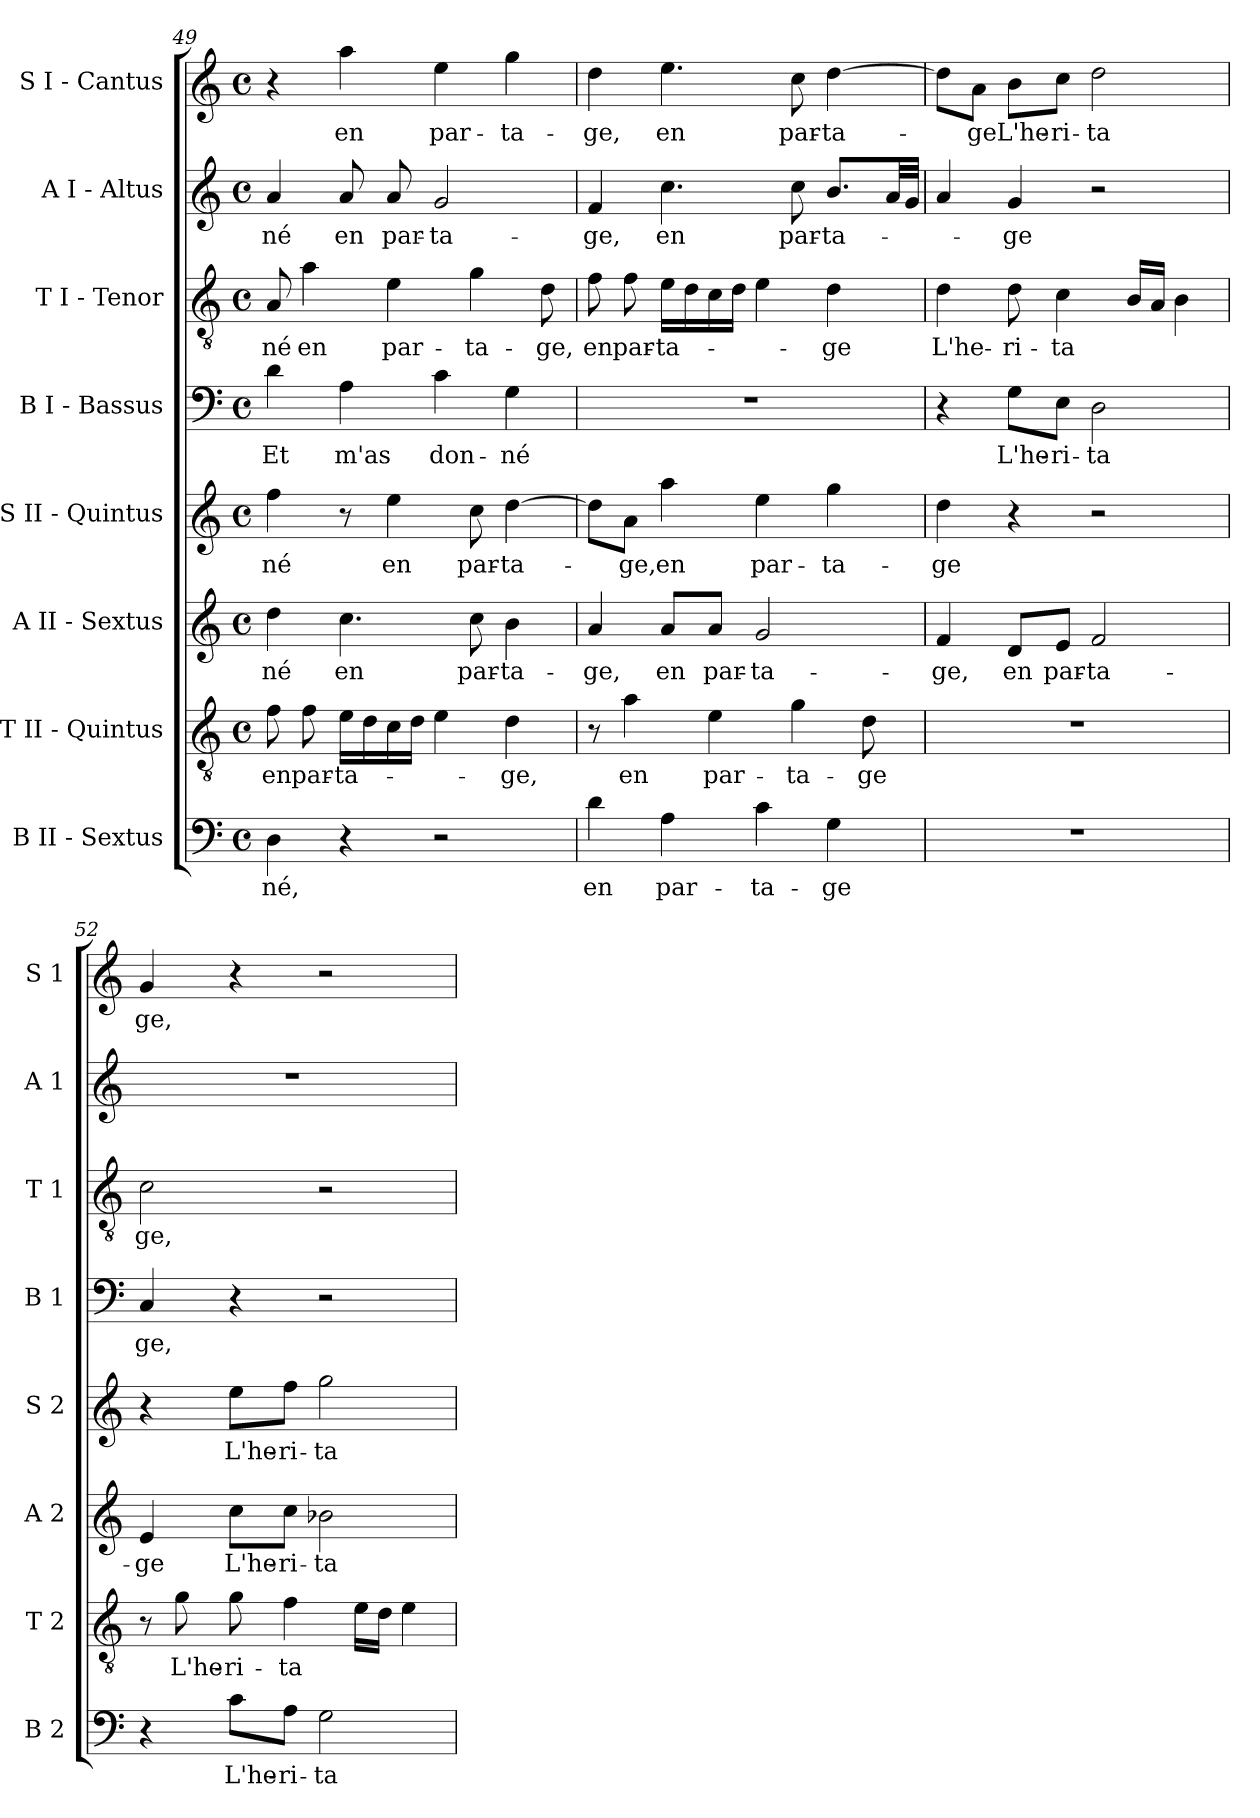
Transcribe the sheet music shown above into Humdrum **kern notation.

**kern	**text	**kern	**text	**kern	**text	**kern	**text	**kern	**text	**kern	**text	**kern	**text	**kern	**text
*part8	*part8	*part7	*part7	*part6	*part6	*part5	*part5	*part4	*part4	*part3	*part3	*part2	*part2	*part1	*part1
*staff8	*staff8	*staff7	*staff7	*staff6	*staff6	*staff5	*staff5	*staff4	*staff4	*staff3	*staff3	*staff2	*staff2	*staff1	*staff1
*I"B II - Sextus	*	*I"T II - Quintus	*	*I"A II - Sextus	*	*I"S II - Quintus	*	*I"B I - Bassus	*	*I"T I - Tenor	*	*I"A I - Altus	*	*I"S I - Cantus	*
*I'B 2	*	*I'T 2	*	*I'A 2	*	*I'S 2	*	*I'B 1	*	*I'T 1	*	*I'A 1	*	*I'S 1	*
*clefF4	*	*clefGv2	*	*clefG2	*	*clefG2	*	*clefF4	*	*clefGv2	*	*clefG2	*	*clefG2	*
*k[]	*	*k[]	*	*k[]	*	*k[]	*	*k[]	*	*k[]	*	*k[]	*	*k[]	*
*C:	*	*C:	*	*C:	*	*C:	*	*C:	*	*C:	*	*C:	*	*C:	*
*M4/4	*	*M4/4	*	*M4/4	*	*M4/4	*	*M4/4	*	*M4/4	*	*M4/4	*	*M4/4	*
*met(c)	*	*met(c)	*	*met(c)	*	*met(c)	*	*met(c)	*	*met(c)	*	*met(c)	*	*met(c)	*
=49	=49	=49	=49	=49	=49	=49	=49	=49	=49	=49	=49	=49	=49	=49	=49
!	!LO:LY:b	!	!LO:LY:b	!	!LO:LY:b	!	!LO:LY:b	!	!LO:LY:b	!	!LO:LY:b	!	!LO:LY:b	!	!
4D\	-né,	8f\	en	4dd\	-né	4ff\	-né	4d\	Et	8A/	-né	4a/	-né	4r	.
!	!	!	!LO:LY:b	!	!	!	!	!	!	!	!LO:LY:b	!	!	!	!
.	.	8f\	par-	.	.	.	.	.	.	4a\	en	.	.	.	.
!	!	!	!LO:LY:b	!	!LO:LY:b	!	!	!	!LO:LY:b	!	!	!	!LO:LY:b	!	!LO:LY:b
4r	.	16e\LL	-ta-	4.cc\	en	8r	.	4A\	m'as	.	.	8a/	en	4aa\	en
.	.	16d\	.	.	.	.	.	.	.	.	.	.	.	.	.
!	!	!	!	!	!	!	!LO:LY:b	!	!	!	!LO:LY:b	!	!LO:LY:b	!	!
.	.	16c\	.	.	.	4ee\	en	.	.	4e\	par-	8a/	par-	.	.
.	.	16d\JJ	.	.	.	.	.	.	.	.	.	.	.	.	.
!	!	!	!	!	!	!	!	!	!LO:LY:b	!	!	!	!LO:LY:b	!	!LO:LY:b
2r	.	4e\	.	.	.	.	.	4c\	don-	.	.	2g/	-ta-	4ee\	par-
!	!	!	!	!	!LO:LY:b	!	!LO:LY:b	!	!	!	!LO:LY:b	!	!	!	!
.	.	.	.	8cc\	par-	8cc\	par-	.	.	4g\	-ta-	.	.	.	.
!	!	!	!LO:LY:b	!	!LO:LY:b	!	!LO:LY:b	!	!LO:LY:b	!	!	!	!	!	!LO:LY:b
.	.	4d\	-ge,	4b\	-ta-	[4dd\	-ta-	4G\	-né	.	.	.	.	4gg\	-ta-
!	!	!	!	!	!	!	!	!	!	!	!LO:LY:b	!	!	!	!
.	.	.	.	.	.	.	.	.	.	8d\	-ge,	.	.	.	.
=50	=50	=50	=50	=50	=50	=50	=50	=50	=50	=50	=50	=50	=50	=50	=50
!	!LO:LY:b	!	!	!	!LO:LY:b	!	!	!	!	!	!LO:LY:b	!	!LO:LY:b	!	!LO:LY:b
4d\	en	8r	.	4a/	-ge,	8dd\L]	.	1r	.	8f\	en	4f/	-ge,	4dd\	-ge,
!	!	!	!LO:LY:b	!	!	!	!LO:LY:b	!	!	!	!LO:LY:b	!	!	!	!
.	.	4a\	en	.	.	8a\J	-ge,	.	.	8f\	par-	.	.	.	.
!	!LO:LY:b	!	!	!	!LO:LY:b	!	!LO:LY:b	!	!	!	!LO:LY:b	!	!LO:LY:b	!	!LO:LY:b
4A\	par-	.	.	8a/L	en	4aa\	en	.	.	16e\LL	-ta-	4.cc\	en	4.ee\	en
.	.	.	.	.	.	.	.	.	.	16d\	.	.	.	.	.
!	!	!	!LO:LY:b	!	!LO:LY:b	!	!	!	!	!	!	!	!	!	!
.	.	4e\	par-	8a/J	par-	.	.	.	.	16c\	.	.	.	.	.
.	.	.	.	.	.	.	.	.	.	16d\JJ	.	.	.	.	.
!	!LO:LY:b	!	!	!	!LO:LY:b	!	!LO:LY:b	!	!	!	!	!	!	!	!
4c\	-ta-	.	.	2g/	-ta-	4ee\	par-	.	.	4e\	.	.	.	.	.
!	!	!	!LO:LY:b	!	!	!	!	!	!	!	!	!	!LO:LY:b	!	!LO:LY:b
.	.	4g\	-ta-	.	.	.	.	.	.	.	.	8cc\	par-	8cc\	par-
!	!LO:LY:b	!	!	!	!	!	!LO:LY:b	!	!	!	!LO:LY:b	!	!LO:LY:b	!	!LO:LY:b
4G\	-ge	.	.	.	.	4gg\	-ta-	.	.	4d\	-ge	8.b/L	-ta-	[4dd\	-ta-
!	!	!	!LO:LY:b	!	!	!	!	!	!	!	!	!	!	!	!
.	.	8d\	-ge	.	.	.	.	.	.	.	.	.	.	.	.
.	.	.	.	.	.	.	.	.	.	.	.	32a/LL	.	.	.
.	.	.	.	.	.	.	.	.	.	.	.	32g/JJJ	.	.	.
!!LO:PB:g=z
=51	=51	=51	=51	=51	=51	=51	=51	=51	=51	=51	=51	=51	=51	=51	=51
!	!	!	!	!	!LO:LY:b	!	!LO:LY:b	!	!	!	!LO:LY:b	!	!	!	!
1r	.	1r	.	4f/	-ge,	4dd\	-ge	4r	.	4d\	L'he-	4a/	.	8dd\L]	.
!	!	!	!	!	!	!	!	!	!	!	!	!	!	!	!LO:LY:b
.	.	.	.	.	.	.	.	.	.	.	.	.	.	8a\J	-ge
!	!	!	!	!	!LO:LY:b	!	!	!	!LO:LY:b	!	!LO:LY:b	!	!LO:LY:b	!	!LO:LY:b
.	.	.	.	8d/L	en	4r	.	8G\L	L'he-	8d\	-ri-	4g/	-ge	8b\L	L'he-
!	!	!	!	!	!LO:LY:b	!	!	!	!LO:LY:b	!	!LO:LY:b	!	!	!	!LO:LY:b
.	.	.	.	8e/J	par-	.	.	8E\J	-ri-	4c\	-ta	.	.	8cc\J	-ri-
!	!	!	!	!	!LO:LY:b	!	!	!	!LO:LY:b	!	!	!	!	!	!LO:LY:b
.	.	.	.	2f/	-ta-	2r	.	2D\	-ta	.	.	2r	.	2dd\	-ta
.	.	.	.	.	.	.	.	.	.	16B/LL	.	.	.	.	.
.	.	.	.	.	.	.	.	.	.	16A/JJ	.	.	.	.	.
.	.	.	.	.	.	.	.	.	.	4B\	.	.	.	.	.
=52	=52	=52	=52	=52	=52	=52	=52	=52	=52	=52	=52	=52	=52	=52	=52
!	!	!	!	!	!LO:LY:b	!	!	!	!LO:LY:b	!	!LO:LY:b	!	!	!	!LO:LY:b
4r	.	8r	.	4e/	-ge	4r	.	4C/	ge,	2c\	ge,	1r	.	4g/	ge,
!	!	!	!LO:LY:b	!	!	!	!	!	!	!	!	!	!	!	!
.	.	8g\	L'he-	.	.	.	.	.	.	.	.	.	.	.	.
!	!LO:LY:b	!	!LO:LY:b	!	!LO:LY:b	!	!LO:LY:b	!	!	!	!	!	!	!	!
8c\L	L'he-	8g\	-ri-	8cc\L	L'he-	8ee\L	L'he-	4r	.	.	.	.	.	4r	.
!	!LO:LY:b	!	!LO:LY:b	!	!LO:LY:b	!	!LO:LY:b	!	!	!	!	!	!	!	!
8A\J	-ri-	4f\	-ta	8cc\J	-ri-	8ff\J	-ri-	.	.	.	.	.	.	.	.
!	!LO:LY:b	!	!	!	!LO:LY:b	!	!LO:LY:b	!	!	!	!	!	!	!	!
2G\	-ta	.	.	2b-X\	-ta	2gg\	-ta	2r	.	2r	.	.	.	2r	.
.	.	16e\LL	.	.	.	.	.	.	.	.	.	.	.	.	.
.	.	16d\JJ	.	.	.	.	.	.	.	.	.	.	.	.	.
.	.	4e\	.	.	.	.	.	.	.	.	.	.	.	.	.
=	=	=	=	=	=	=	=	=	=	=	=	=	=	=	=
*-	*-	*-	*-	*-	*-	*-	*-	*-	*-	*-	*-	*-	*-	*-	*-
